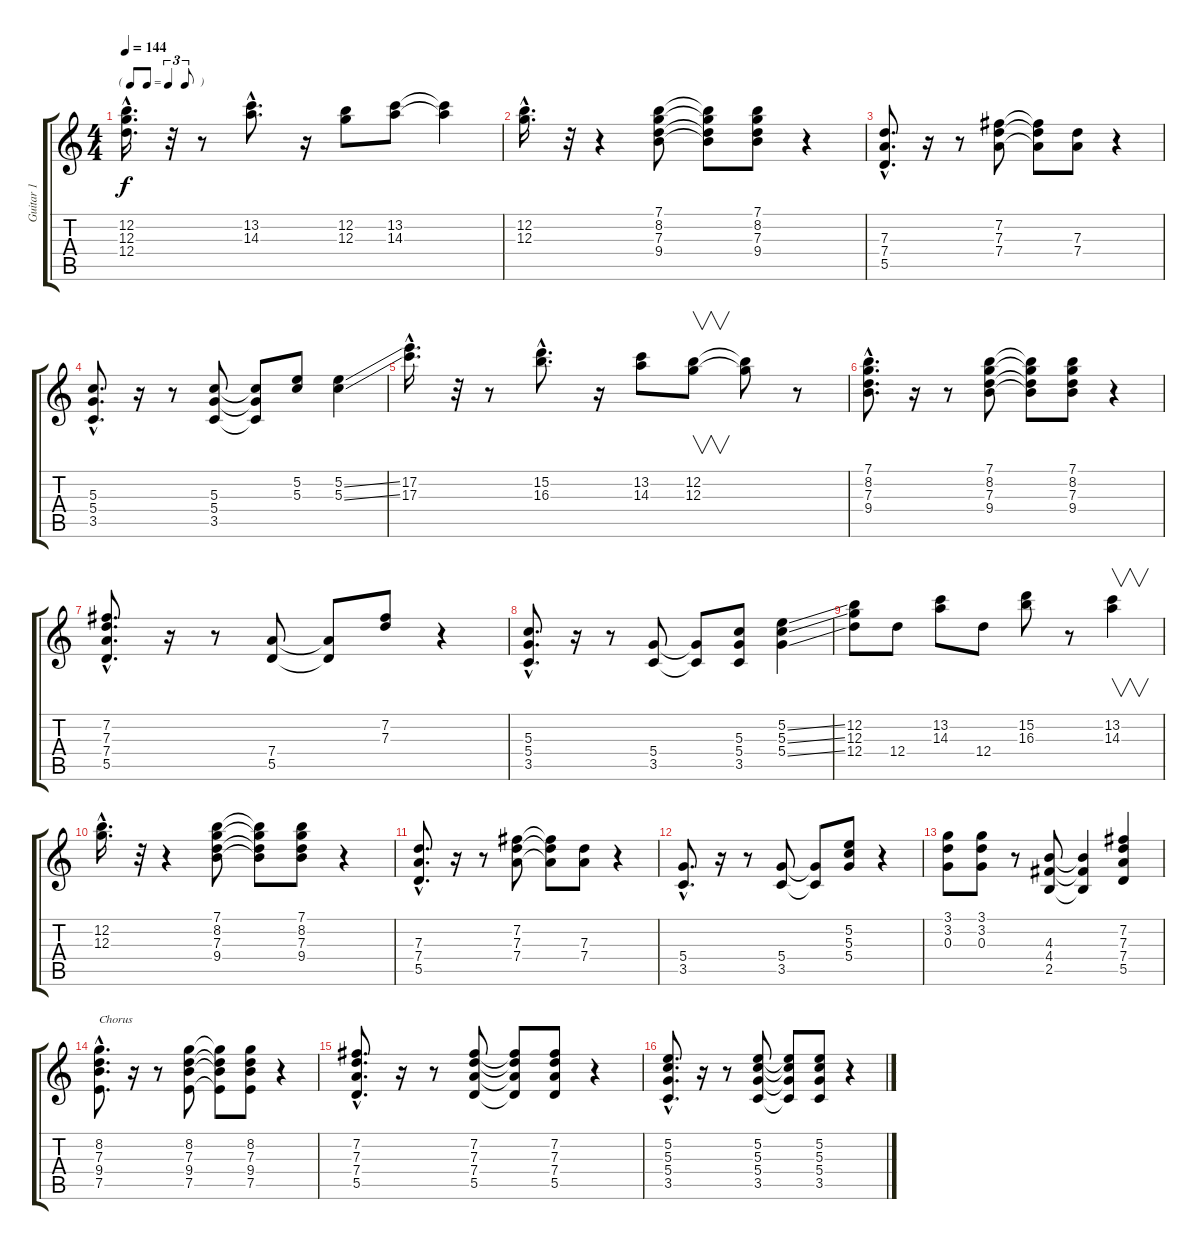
\track ("Guitar 1" "Guitar 1") {instrument electricguitarclean}
\staff {score tabs}
\tuning (E4 B3 G3 D3 A2 E2) {hide}
\ts (4 4)
\tf triplet8th
\tempo 144
\clef g2
\ks c
(12.2{hac} 12.3{hac} 12.4{hac}).16{d dy f} r.32 r.8 (13.2{hac} 14.3{hac}).8{d} r.16 (12.2 12.3).8 (13.2 14.3).8 (13.2{t} 14.3{t}).4 |
(12.2{hac} 12.3{hac}).16{d} r.32 r.4 (7.1 8.2 7.3 9.4).8 (7.1{t} 8.2{t} 7.3{t} 9.4{t}).8 (7.1 8.2 7.3 9.4).8 r.4 |
(7.3{hac} 7.4{hac} 5.5{hac}).8{d} r.16 r.8 (7.2 7.3 7.4).8 (7.2{t} 7.3{t} 7.4{t}).8 (7.3 7.4).8 r.4 |
(5.3{hac} 5.4{hac} 3.5{hac}).8{d} r.16 r.8 (5.3 5.4 3.5).8 (5.3{t} 5.4{t} 3.5{t}).8 (5.2 5.3).8 (5.2{ss} 5.3{ss}).4 |
(17.2{hac} 17.3{hac}).16{d} r.32 r.8 (15.2{hac} 16.3{hac}).8{d} r.16 (13.2 14.3).8 (12.2 12.3).8{v} (12.2{t} 12.3{t}).8 r.8 |
(7.1{hac} 8.2{hac} 7.3{hac} 9.4{hac}).8{d} r.16 r.8 (7.1 8.2 7.3 9.4).8 (7.1{t} 8.2{t} 7.3{t} 9.4{t}).8 (7.1 8.2 7.3 9.4).8 r.4 |
(7.2{hac} 7.3{hac} 7.4{hac} 5.5{hac}).8{d} r.16 r.8 (7.4 5.5).8 (7.4{t} 5.5{t}).8 (7.2 7.3).8 r.4 |
(5.3{hac} 5.4{hac} 3.5{hac}).8{d} r.16 r.8 (5.4 3.5).8 (5.4{t} 3.5{t}).8 (5.3 5.4 3.5).8 (5.2{ss} 5.3{ss} 5.4{ss}).4 |
(12.2 12.3 12.4).8 12.4.8 (13.2 14.3).8 12.4.8 (15.2 16.3).8 r.8 (13.2 14.3).4{v} |
(12.2{hac} 12.3{hac}).16{d} r.32 r.4 (7.1 8.2 7.3 9.4).8 (7.1{t} 8.2{t} 7.3{t} 9.4{t}).8 (7.1 8.2 7.3 9.4).8 r.4 |
(7.3{hac} 7.4{hac} 5.5{hac}).8{d} r.16 r.8 (7.2 7.3 7.4).8 (7.2{t} 7.3{t} 7.4{t}).8 (7.3 7.4).8 r.4 |
(5.4{hac} 3.5{hac}).8{d} r.16 r.8 (5.4 3.5).8 (5.4{t} 3.5{t}).8 (5.2 5.3 5.4).8 r.4 |
(3.1 3.2 0.3).8 (3.1 3.2 0.3).8 r.8 (4.3 4.4 2.5).8 (4.3{t} 4.4{t} 2.5{t}).4 (7.2 7.3 7.4 5.5).4 |
(8.2{hac} 7.3{hac} 9.4{hac} 7.5{hac}).8{d txt "Chorus"} r.16 r.8 (8.2 7.3 9.4 7.5).8 (8.2{t} 7.3{t} 9.4{t} 7.5{t}).8 (8.2 7.3 9.4 7.5).8 r.4 |
(7.2{hac} 7.3{hac} 7.4{hac} 5.5{hac}).8{d} r.16 r.8 (7.2 7.3 7.4 5.5).8 (7.2{t} 7.3{t} 7.4{t} 5.5{t}).8 (7.2 7.3 7.4 5.5).8 r.4 |
(5.2{hac} 5.3{hac} 5.4{hac} 3.5{hac}).8{d} r.16 r.8 (5.2 5.3 5.4 3.5).8 (5.2{t} 5.3{t} 5.4{t} 3.5{t}).8 (5.2 5.3 5.4 3.5).8 r.4
